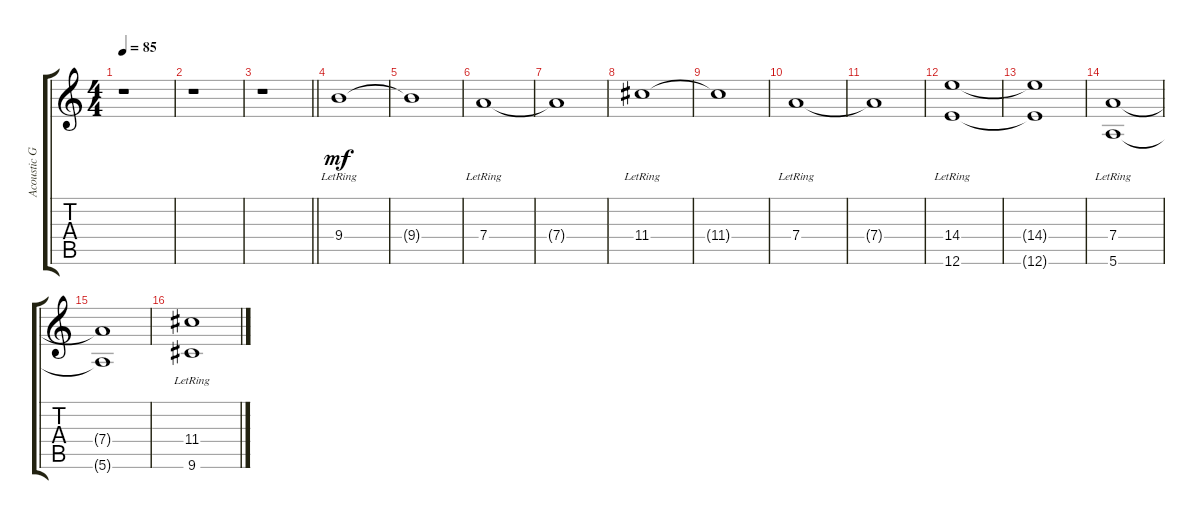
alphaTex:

\track ("Acoustic Guitar" "Acoustic G") {instrument acousticguitarsteel}
\staff {score tabs}
\tuning (E4 B3 G3 D3 A2 E2) {hide}
\ts (4 4)
\tempo 85
\clef g2
\ks c
r.1{dy mf instrument acousticguitarsteel} |
r.1 |
\barLineRight lightlight
r.1 |
9.4{lr}.1 |
9.4{t}.1 |
7.4{lr}.1 |
7.4{t}.1 |
11.4{lr}.1 |
11.4{t}.1 |
7.4{lr}.1 |
7.4{t}.1 |
(14.4{lr} 12.6{lr}).1 |
(14.4{t} 12.6{t}).1 |
(7.4{lr} 5.6{lr}).1 |
(7.4{t} 5.6{t}).1 |
(11.4{lr} 9.6{lr}).1
